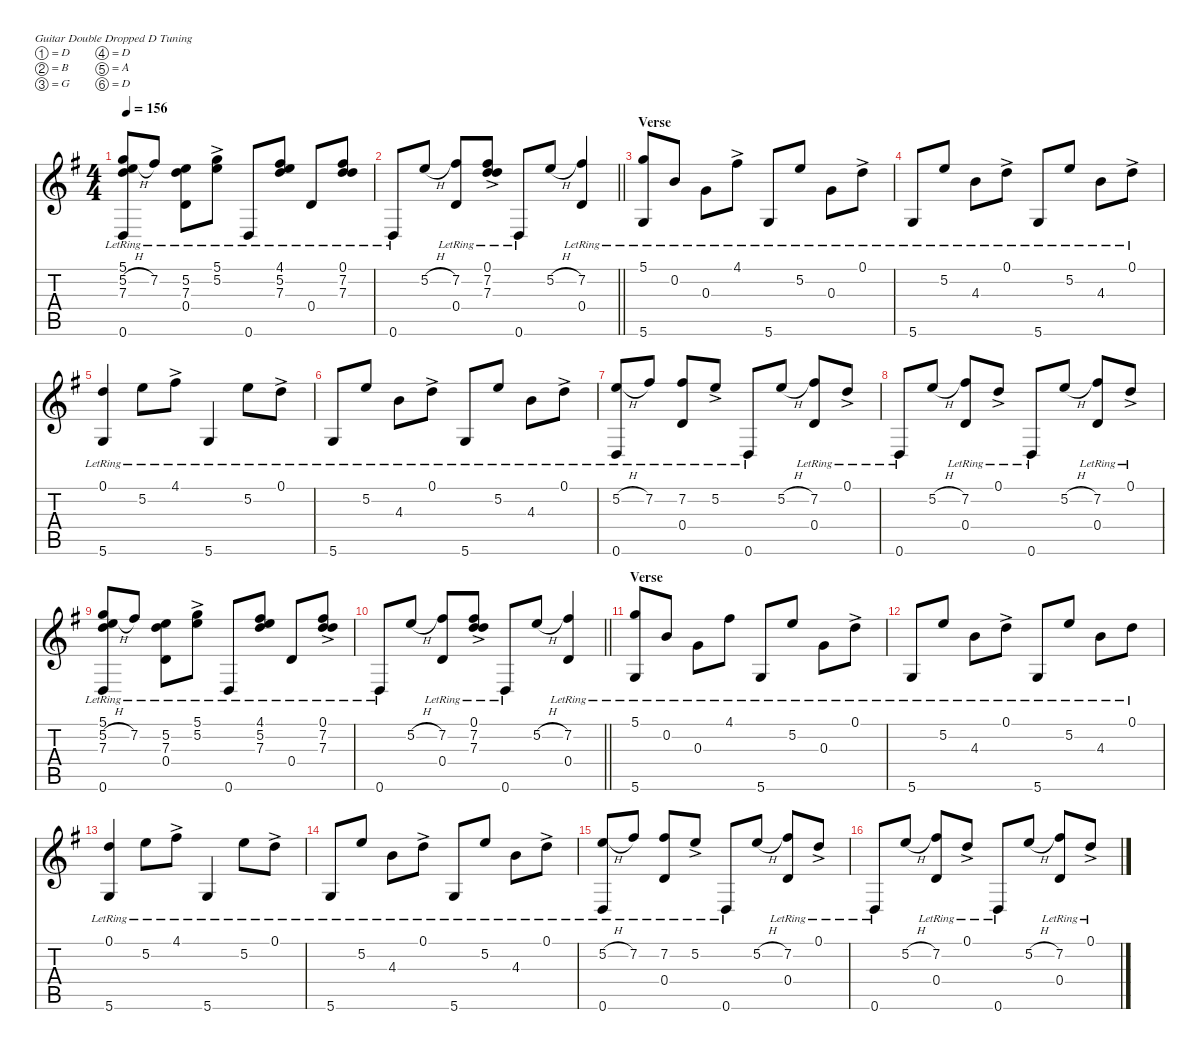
\defaultSystemsLayout 4
\hideDynamics
\bracketExtendMode nobrackets
\singleTrackTrackNamePolicy hidden
\multiTrackTrackNamePolicy hidden
\otherSystemsTrackNameOrientation horizontal
\track ("Guitar 2" "n.guit.") {mute instrument acousticguitarnylon}
\staff {score tabs}
\tuning (D4 B3 G3 D3 A2 D2)
\ts (4 4)
\tempo 156
\clef g2
\ks g
(5.1{lr acc forcenatural} 5.2{h acc forcenatural} 7.3{lr acc forcenatural} 0.6{lr acc forcenatural}).8{dy f beam Up} 7.2{lr acc #}.8{beam Up} (5.2{lr acc forcenatural} 7.3{lr acc forcenatural} 0.4{lr acc forcenatural}).8{beam Down} (5.1{ac lr acc forcenatural} 5.2{ac lr acc forcenatural}).8{beam Down} 0.6{lr acc forcenatural}.8{beam Up} (4.1{lr acc #} 5.2{lr acc forcenatural} 7.3{lr acc forcenatural}).8{beam Up} 0.4{lr acc forcenatural}.8{beam Up} (0.1{lr acc forcenatural} 7.2{lr acc #} 7.3{lr acc forcenatural}).8{beam Up} |
\barLineRight lightlight
0.6{lr acc forcenatural}.8{beam Up} 5.2{h acc forcenatural}.8{beam Up} (7.2{lr acc #} 0.4{lr acc forcenatural}).8{beam Up} (0.1{ac lr acc forcenatural} 7.2{ac lr acc #} 7.3{ac lr acc forcenatural}).8{beam Up} 0.6{lr acc forcenatural}.8{beam Up} 5.2{h acc forcenatural}.8{beam Up} (7.2{lr acc #} 0.4{lr acc forcenatural}).4{beam Up} |
\section ("" "Verse")
(5.1{lr acc forcenatural} 5.6{lr acc forcenatural}).8{beam Up} 0.2{lr acc forcenatural}.8{beam Up} 0.3{lr acc forcenatural}.8{beam Down} 4.1{ac lr acc #}.8{beam Down} 5.6{lr acc forcenatural}.8{beam Up} 5.2{lr acc forcenatural}.8{beam Up} 0.3{lr acc forcenatural}.8{beam Down} 0.1{ac lr acc forcenatural}.8{beam Down} |
5.6{lr acc forcenatural}.8{beam Up} 5.2{lr acc forcenatural}.8{beam Up} 4.3{lr acc forcenatural}.8{beam Down} 0.1{ac lr acc forcenatural}.8{beam Down} 5.6{lr acc forcenatural}.8{beam Up} 5.2{lr acc forcenatural}.8{beam Up} 4.3{lr acc forcenatural}.8{beam Down} 0.1{ac lr acc forcenatural}.8{beam Down} |
(0.1{lr acc forcenatural} 5.6{lr acc forcenatural}).4{beam Up} 5.2{lr acc forcenatural}.8{beam Down} 4.1{ac lr acc #}.8{beam Down} 5.6{lr acc forcenatural}.4{beam Up} 5.2{lr acc forcenatural}.8{beam Down} 0.1{ac lr acc forcenatural}.8{beam Down} |
5.6{lr acc forcenatural}.8{beam Up} 5.2{lr acc forcenatural}.8{beam Up} 4.3{lr acc forcenatural}.8{beam Down} 0.1{ac lr acc forcenatural}.8{beam Down} 5.6{lr acc forcenatural}.8{beam Up} 5.2{lr acc forcenatural}.8{beam Up} 4.3{lr acc forcenatural}.8{beam Down} 0.1{ac lr acc forcenatural}.8{beam Down} |
(5.2{h acc forcenatural} 0.6{lr acc forcenatural}).8{beam Up} 7.2{lr acc #}.8{beam Up} (7.2{lr acc #} 0.4{lr acc forcenatural}).8{beam Up} 5.2{ac lr acc forcenatural}.8{beam Up} 0.6{lr acc forcenatural}.8{beam Up} 5.2{h acc forcenatural}.8{beam Up} (7.2{lr acc #} 0.4{lr acc forcenatural}).8{beam Up} 0.1{ac lr acc forcenatural}.8{beam Up} |
0.6{lr acc forcenatural}.8{beam Up} 5.2{h acc forcenatural}.8{beam Up} (7.2{lr acc #} 0.4{lr acc forcenatural}).8{beam Up} 0.1{ac lr acc forcenatural}.8{beam Up} 0.6{lr acc forcenatural}.8{beam Up} 5.2{h acc forcenatural}.8{beam Up} (7.2{lr acc #} 0.4{lr acc forcenatural}).8{beam Up} 0.1{ac lr acc forcenatural}.8{beam Up} |
(5.1{lr acc forcenatural} 5.2{h acc forcenatural} 7.3{lr acc forcenatural} 0.6{lr acc forcenatural}).8{beam Up} 7.2{lr acc #}.8{beam Up} (5.2{lr acc forcenatural} 7.3{lr acc forcenatural} 0.4{lr acc forcenatural}).8{beam Down} (5.1{ac lr acc forcenatural} 5.2{ac lr acc forcenatural}).8{beam Down} 0.6{lr acc forcenatural}.8{beam Up} (4.1{lr acc #} 5.2{lr acc forcenatural} 7.3{lr acc forcenatural}).8{beam Up} 0.4{lr acc forcenatural}.8{beam Up} (0.1{ac lr acc forcenatural} 7.2{ac lr acc #} 7.3{ac lr acc forcenatural}).8{beam Up} |
\barLineRight lightlight
0.6{lr acc forcenatural}.8{beam Up} 5.2{h acc forcenatural}.8{beam Up} (7.2{lr acc #} 0.4{lr acc forcenatural}).8{beam Up} (0.1{ac lr acc forcenatural} 7.2{ac lr acc #} 7.3{ac lr acc forcenatural}).8{beam Up} 0.6{lr acc forcenatural}.8{beam Up} 5.2{h acc forcenatural}.8{beam Up} (7.2{lr acc #} 0.4{lr acc forcenatural}).4{beam Up} |
\section ("" "Verse")
(5.1{lr acc forcenatural} 5.6{lr acc forcenatural}).8{beam Up} 0.2{lr acc forcenatural}.8{beam Up} 0.3{lr acc forcenatural}.8{beam Down} 4.1{lr acc #}.8{beam Down} 5.6{lr acc forcenatural}.8{beam Up} 5.2{lr acc forcenatural}.8{beam Up} 0.3{lr acc forcenatural}.8{beam Down} 0.1{ac lr acc forcenatural}.8{beam Down} |
5.6{lr acc forcenatural}.8{beam Up} 5.2{lr acc forcenatural}.8{beam Up} 4.3{lr acc forcenatural}.8{beam Down} 0.1{ac lr acc forcenatural}.8{beam Down} 5.6{lr acc forcenatural}.8{beam Up} 5.2{lr acc forcenatural}.8{beam Up} 4.3{lr acc forcenatural}.8{beam Down} 0.1{lr acc forcenatural}.8{beam Down} |
(0.1{lr acc forcenatural} 5.6{lr acc forcenatural}).4{beam Up} 5.2{lr acc forcenatural}.8{beam Down} 4.1{ac lr acc #}.8{beam Down} 5.6{lr acc forcenatural}.4{beam Up} 5.2{lr acc forcenatural}.8{beam Down} 0.1{ac lr acc forcenatural}.8{beam Down} |
5.6{lr acc forcenatural}.8{beam Up} 5.2{lr acc forcenatural}.8{beam Up} 4.3{lr acc forcenatural}.8{beam Down} 0.1{ac lr acc forcenatural}.8{beam Down} 5.6{lr acc forcenatural}.8{beam Up} 5.2{lr acc forcenatural}.8{beam Up} 4.3{lr acc forcenatural}.8{beam Down} 0.1{ac lr acc forcenatural}.8{beam Down} |
(5.2{h acc forcenatural} 0.6{lr acc forcenatural}).8{beam Up} 7.2{lr acc #}.8{beam Up} (7.2{lr acc #} 0.4{lr acc forcenatural}).8{beam Up} 5.2{ac lr acc forcenatural}.8{beam Up} 0.6{lr acc forcenatural}.8{beam Up} 5.2{h acc forcenatural}.8{beam Up} (7.2{lr acc #} 0.4{lr acc forcenatural}).8{beam Up} 0.1{ac lr acc forcenatural}.8{beam Up} |
0.6{lr acc forcenatural}.8{beam Up} 5.2{h acc forcenatural}.8{beam Up} (7.2{lr acc #} 0.4{acc forcenatural}).8{beam Up} 0.1{ac lr acc forcenatural}.8{beam Up} 0.6{lr acc forcenatural}.8{beam Up} 5.2{h acc forcenatural}.8{beam Up} (7.2{lr acc #} 0.4{lr acc forcenatural}).8{beam Up} 0.1{ac lr acc forcenatural}.8{beam Up}
